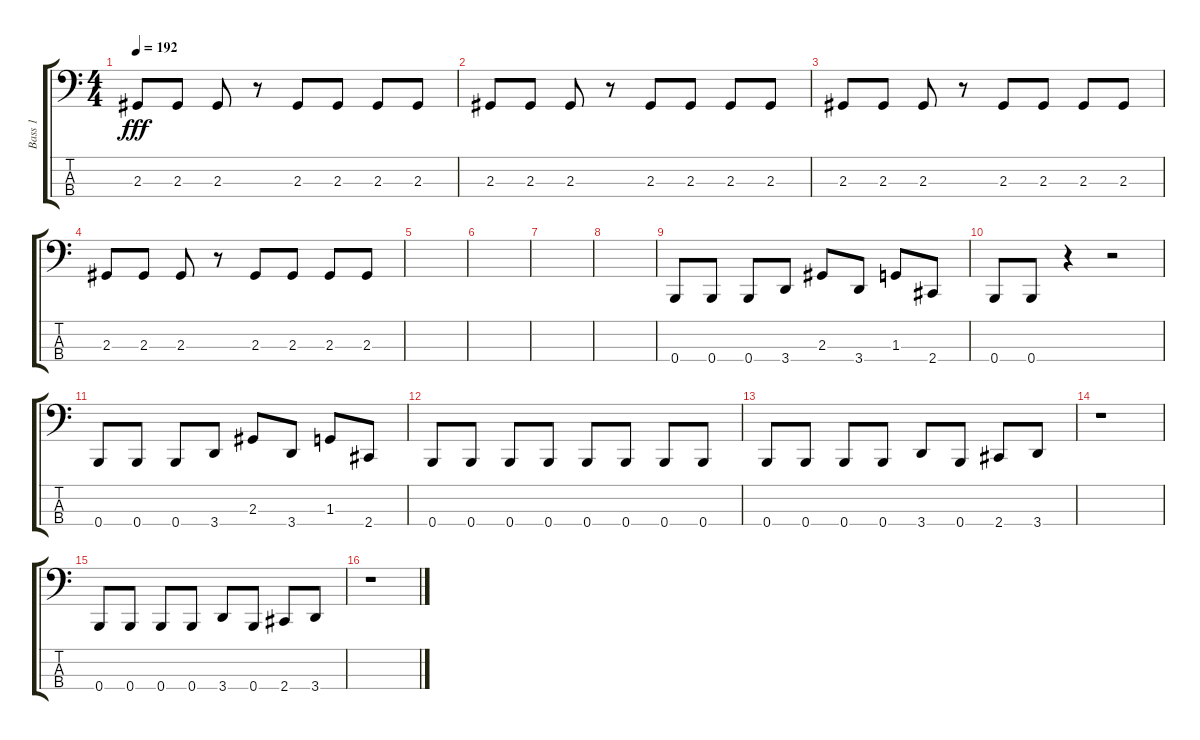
\track ("Bass 1" "Bass 1") {instrument electricbasspick}
\staff {score tabs}
\tuning (E2 B1 Gb1 B0) {hide}
\ts (4 4)
\tempo 192
\clef f4
\ks c
2.3.8{dy fff} 2.3.8 2.3.8 r.8 2.3.8 2.3.8 2.3.8 2.3.8 |
2.3.8 2.3.8 2.3.8 r.8 2.3.8 2.3.8 2.3.8 2.3.8 |
2.3.8 2.3.8 2.3.8 r.8 2.3.8 2.3.8 2.3.8 2.3.8 |
2.3.8 2.3.8 2.3.8 r.8 2.3.8 2.3.8 2.3.8 2.3.8 |
|
|
|
|
0.4.8 0.4.8 0.4.8 3.4.8 2.3.8 3.4.8 1.3.8 2.4.8 |
0.4.8 0.4.8 r.4 r.2 |
0.4.8 0.4.8 0.4.8 3.4.8 2.3.8 3.4.8 1.3.8 2.4.8 |
0.4.8 0.4.8 0.4.8 0.4.8 0.4.8 0.4.8 0.4.8 0.4.8 |
0.4.8 0.4.8 0.4.8 0.4.8 3.4.8 0.4.8 2.4.8 3.4.8 |
r.1 |
0.4.8 0.4.8 0.4.8 0.4.8 3.4.8 0.4.8 2.4.8 3.4.8 |
r.1
